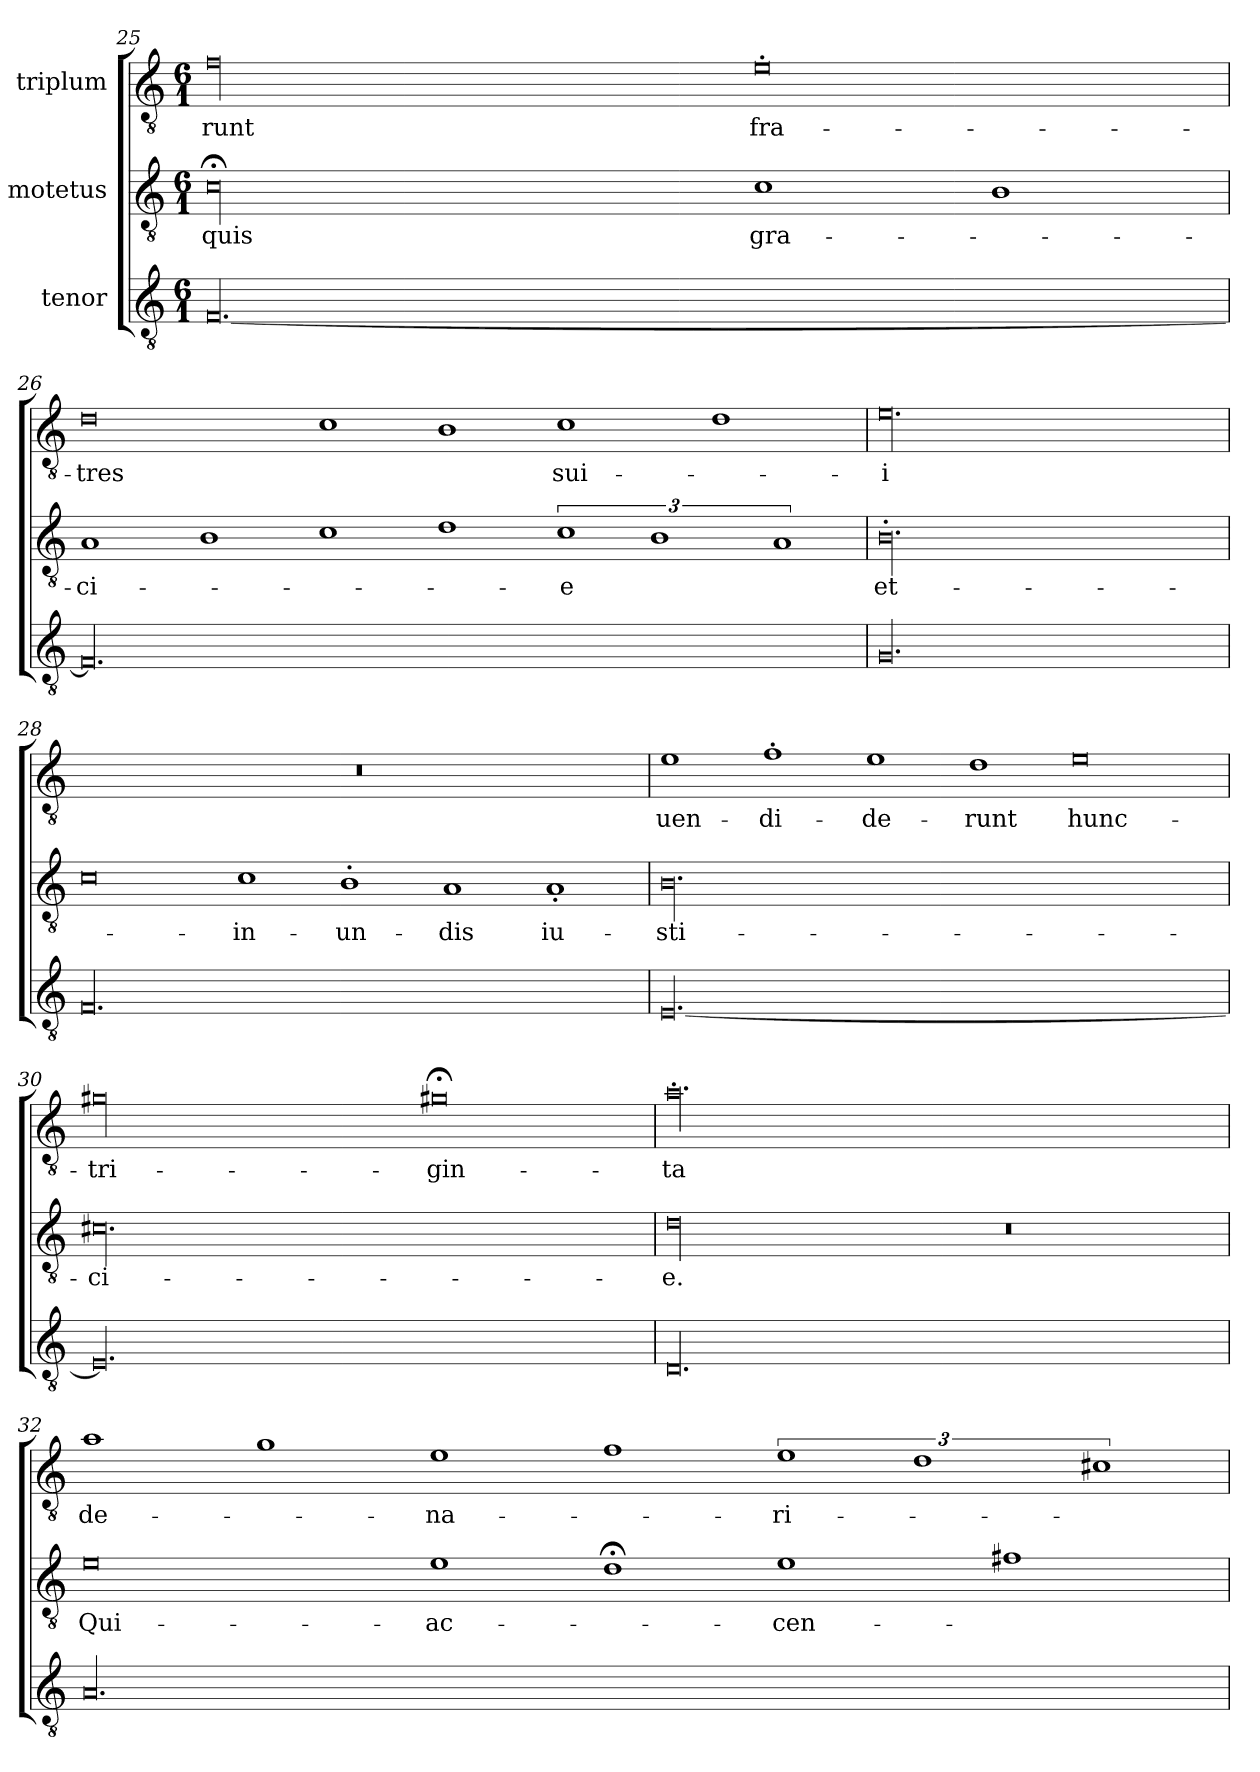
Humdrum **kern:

**kern	**kern	**text	**kern	**text
*part3	*part2	*part2	*part1	*part1
*staff3	*staff2	*staff2	*staff1	*staff1
*I"tenor	*I"motetus	*	*I"triplum	*
*clefGv2	*clefGv2	*	*clefGv2	*
*k[]	*k[]	*	*k[]	*
*C:	*C:	*	*C:	*
*M6/1	*M6/1	*	*M6/1	*
=25	=25	=25	=25	=25
[00.F/	00c;<\	-quis	00f\	-runt
.	1c\	gra-	0e'\	fra-
.	1B\	.	.	.
!!LO:PB:g=z
=26	=26	=26	=26	=26
00.F/]	1A/	-ci-	0d\	-tres
.	1B\	.	.	.
.	1c\	.	1c\	.
.	1d\	.	1B\	.
.	3%2c\	-e	1c\	sui-
.	3%2B\	.	.	.
.	.	.	1d\	.
.	3%2A/	.	.	.
=27	=27	=27	=27	=27
00.G/	00.B'\	et-	00.e\	-i
=28	=28	=28	=28	=28
00.F/	0c\	.	00.r	.
.	1c\	in-	.	.
.	1B'\	un-	.	.
.	1A/	-dis	.	.
.	1A'/	iu-	.	.
=29	=29	=29	=29	=29
[00.E/	00.B\	-sti-	1e\	uen-
.	.	.	1f'\	-di-
.	.	.	1e\	-de-
.	.	.	1d\	-runt
.	.	.	0e\	hunc-
=30	=30	=30	=30	=30
00.E/]	00.c#X\	-ci-	00g#X\	tri-
.	.	.	0g#X;<\	-gin-
=31	=31	=31	=31	=31
00.D/	00d\	-e.	00.a'\	-ta
.	0r	.	.	.
=32	=32	=32	=32	=32
00.A/	0e\	Qui-	1a\	de-
.	.	.	1g\	.
.	1e\	ac-	1e\	-na-
.	1d;<\	.	1f\	.
.	1e\	-cen-	3%2e\	-ri-
.	.	.	3%2d\	.
.	1f#X\	.	.	.
.	.	.	3%2c#X\	.
=	=	=	=	=
*-	*-	*-	*-	*-
